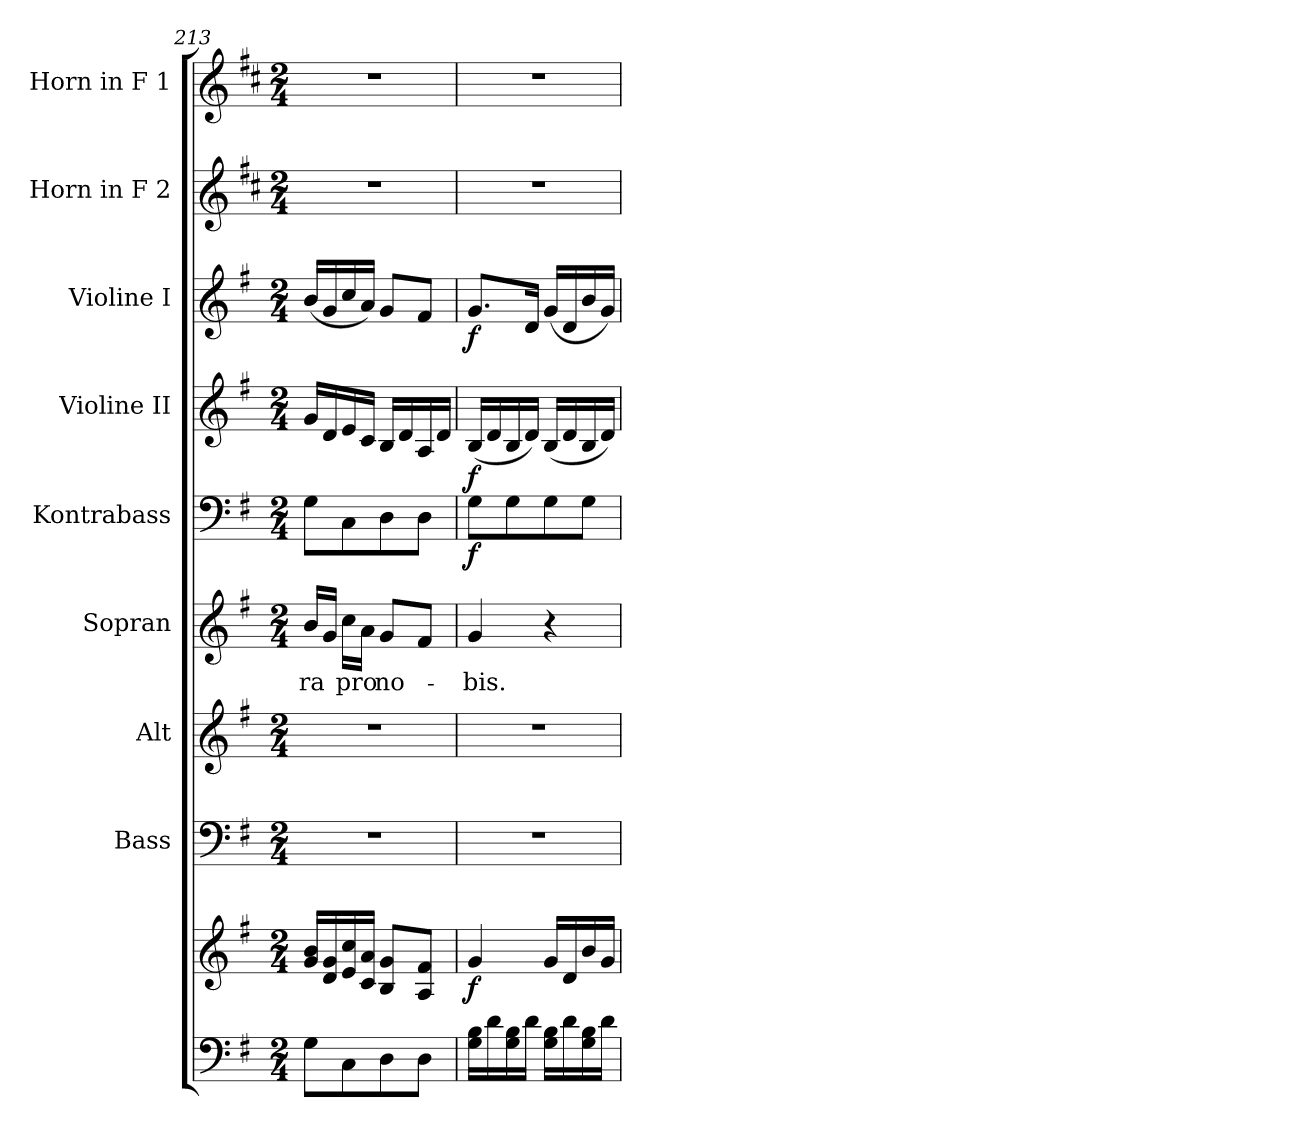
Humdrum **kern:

**kern	**kern	**dynam	**kern	**kern	**kern	**text	**kern	**dynam	**kern	**dynam	**kern	**dynam	**kern	**kern
*part9	*part9	*part9	*part8	*part7	*part6	*part6	*part5	*part5	*part4	*part4	*part3	*part3	*part2	*part1
*staff10	*staff9	*staff9/10	*staff8	*staff7	*staff6	*staff6	*staff5	*staff5	*staff4	*staff4	*staff3	*staff3	*staff2	*staff1
*	*	*	*I"Bass	*I"Alt	*I"Sopran	*	*I"Kontrabass	*	*I"Violine II	*	*I"Violine I	*	*I"Horn in F 2	*I"Horn in F 1
*	*	*	*I'B.	*I'A.	*I'S.	*	*I'Kb.	*	*I'Vl. II	*	*I'Vl. I	*	*I'Hrn. 2	*I'Hrn. 1
*clefF4	*clefG2	*	*clefF4	*clefG2	*clefG2	*	*clefF4	*	*clefG2	*	*clefG2	*	*clefG2	*clefG2
*	*	*	*	*	*	*	*ITrd7c12	*	*	*	*	*	*ITrd4c7	*ITrd4c7
*k[f#]	*k[f#]	*	*k[f#]	*k[f#]	*k[f#]	*	*k[f#]	*	*k[f#]	*	*k[f#]	*	*k[f#]	*k[f#]
*G:	*G:	*	*G:	*G:	*G:	*	*G:	*	*G:	*	*G:	*	*G:	*G:
*M2/4	*M2/4	*	*M2/4	*M2/4	*M2/4	*	*M2/4	*	*M2/4	*	*M2/4	*	*M2/4	*M2/4
=213	=213	=213	=213	=213	=213	=213	=213	=213	=213	=213	=213	=213	=213	=213
!	!	!	!	!	!	!LO:LY:b	!	!	!	!	!	!	!	!
8G\L	16g/ 16b/LL	.	2r	2r	16b/LL	-ra	8GG\L	.	16g/LL	.	(<16b/LL	.	2r	2r
.	16d/ 16g/	.	.	.	16g/JJ	.	.	.	16d/	.	16g/	.	.	.
!	!	!	!	!	!	!LO:LY:b	!	!	!	!	!	!	!	!
8C\	16e/ 16cc/	.	.	.	16cc\LL	pro	8CC\	.	16e/	.	16cc/	.	.	.
.	16c/ 16a/JJ	.	.	.	16a\JJ	.	.	.	16c/JJ	.	16a/JJ)	.	.	.
!	!	!	!	!	!	!LO:LY:b	!	!	!	!	!	!	!	!
8D\	8B/ 8g/L	.	.	.	8g/L	no-	8DD\	.	16B/LL	.	8g/L	.	.	.
.	.	.	.	.	.	.	.	.	16d/	.	.	.	.	.
8D\J	8A/ 8f#/J	.	.	.	8f#/J	.	8DD\J	.	16A/	.	8f#/J	.	.	.
.	.	.	.	.	.	.	.	.	16d/JJ	.	.	.	.	.
!!LO:PB:g=z
=214	=214	=214	=214	=214	=214	=214	=214	=214	=214	=214	=214	=214	=214	=214
!	!	!LO:DY:b	!	!	!	!LO:LY:b	!	!LO:DY:b	!	!LO:DY:b	!	!LO:DY:b	!	!
16G\ 16B\LL	4g/	f	2r	2r	4g/	-bis.	8GG\L	f	(<16B/LL	f	8.g/L	f	2r	2r
16d\	.	.	.	.	.	.	.	.	16d/	.	.	.	.	.
16G\ 16B\	.	.	.	.	.	.	8GG\	.	16B/	.	.	.	.	.
16d\JJ	.	.	.	.	.	.	.	.	16d/JJ)	.	16d/Jk	.	.	.
16G\ 16B\LL	16g/LL	.	.	.	4r	.	8GG\	.	(<16B/LL	.	(<16g/LL	.	.	.
16d\	16d/	.	.	.	.	.	.	.	16d/	.	16d/	.	.	.
16G\ 16B\	16b/	.	.	.	.	.	8GG\J	.	16B/	.	16b/	.	.	.
16d\JJ	16g/JJ	.	.	.	.	.	.	.	16d/JJ)	.	16g/JJ)	.	.	.
=	=	=	=	=	=	=	=	=	=	=	=	=	=	=
*-	*-	*-	*-	*-	*-	*-	*-	*-	*-	*-	*-	*-	*-	*-
